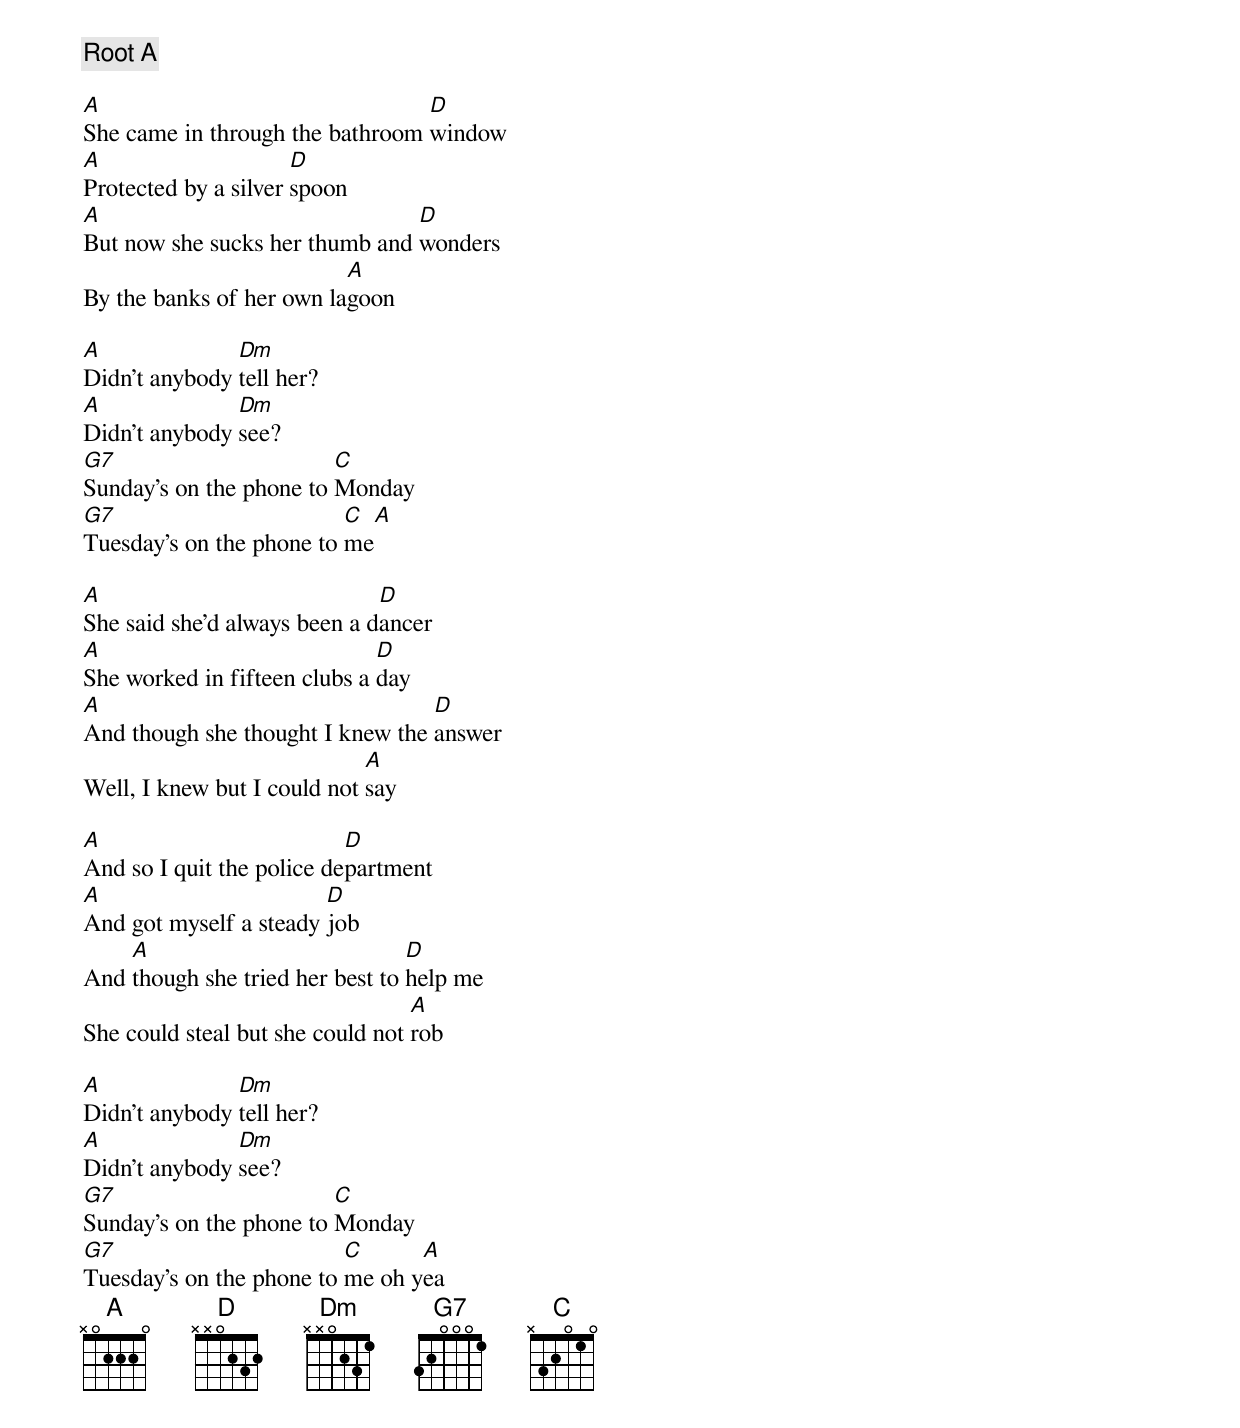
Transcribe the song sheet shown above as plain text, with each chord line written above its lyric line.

[Root] A

A                                D
She came in through the bathroom window
A                     D
Protected by a silver spoon
A                               D
But now she sucks her thumb and wonders
                          A
By the banks of her own lagoon

A              Dm
Didn't anybody tell her?
A              Dm
Didn't anybody see?
G7                       C
Sunday's on the phone to Monday
G7                        C  A
Tuesday's on the phone to me

A                             D
She said she'd always been a dancer
A                             D
She worked in fifteen clubs a day
A                                 D
And though she thought I knew the answer
                             A
Well, I knew but I could not say

A                          D
And so I quit the police department
A                       D
And got myself a steady job
    A                            D
And though she tried her best to help me
                                  A
She could steal but she could not rob

A              Dm
Didn't anybody tell her?
A              Dm
Didn't anybody see?
G7                       C
Sunday's on the phone to Monday
G7                        C      A
Tuesday's on the phone to me oh yea
